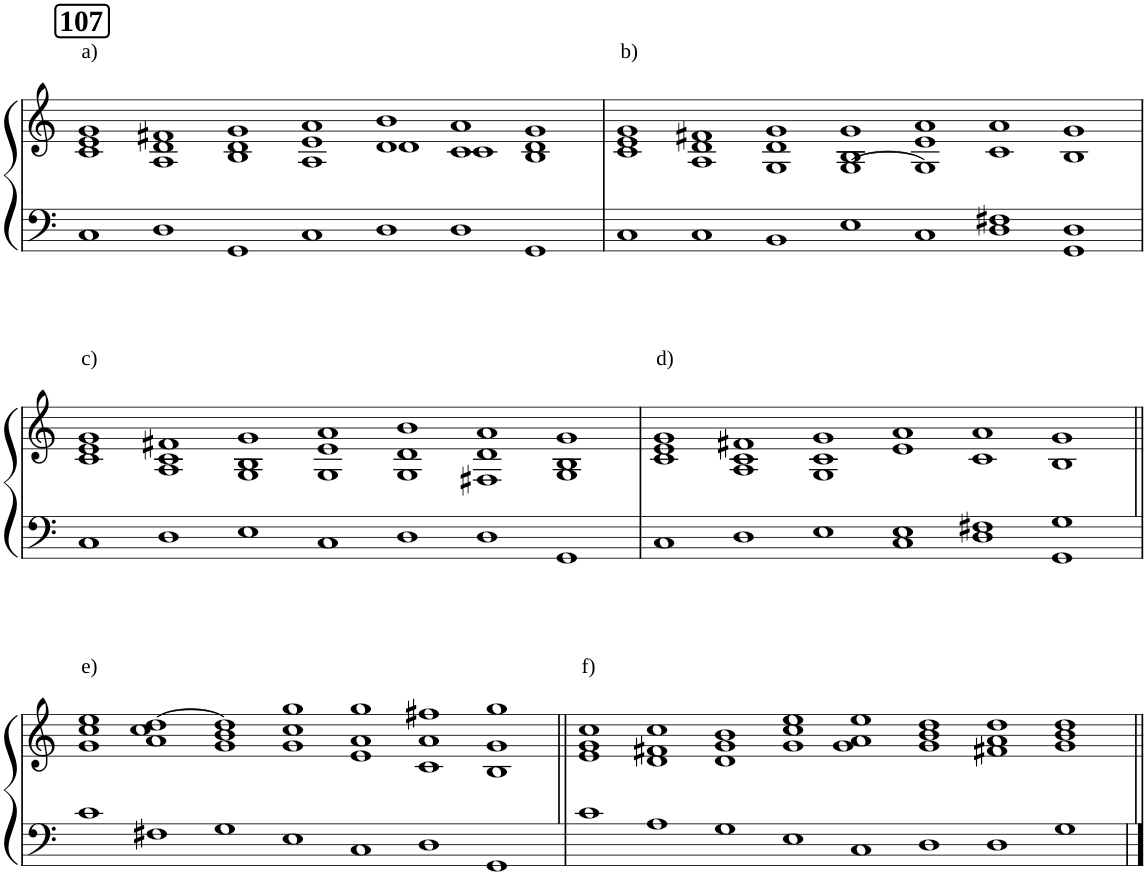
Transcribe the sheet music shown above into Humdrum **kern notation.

**kern	**kern
*part1	*part1
*staff2	*staff1
*I"Piano	*
*I'Pno	*
*clefF4	*clefG2
*k[]	*k[]
*M7/1	*M7/1
!!LO:REH:place=s1:a:B:cj:fs=14:t=107
=1	=1
*^	*^
*	*	*	*^
!	!	!LO:TX:a:t=a)	!	!
1%7ryy	1C	1g	1e	1c
.	1D	1f#X	1d	1A
.	1GG	1g	1d	1B
.	1C	1a	1e	1A
.	1D	1b	1d	1d
.	1D	1a	1c	1c
.	1GG	1g	1d	1B
=2	=2	=2	=2	=2
*	*^	*	*	*
!	!	!	!LO:TX:a:t=b)	!	!
00ryy	1%7ryy	1C	1g	1e	1c
.	.	1C	1f#X	1d	1A
.	.	1BB	1g	1d	1G
.	.	1E	1g	1B	[1G
.	.	1C	1a	1e	1G]
1F#X	.	1D	1a	1c	0ryy
1D	.	1GG	1g	1B	.
!!LO:LB:g=z	!!	!!
=3	=3	=3	=3	=3	=3
!	!	!	!LO:TX:a:t=c)	!	!
*	*v	*v	*	*	*
1%7ryy	1C	1g	1e	1c
.	1D	1f#X	1c	1A
.	1E	1g	1B	1G
.	1C	1a	1e	1G
.	1D	1b	1d	1G
.	1D	1a	1d	1F#X
.	1GG	1g	1B	1G
*v	*v	*	*	*
=4	=4	=4	=4
*M6/1	*M6/1	*	*
*^	*	*	*
*	*^	*	*	*
!	!	!	!LO:TX:a:t=d)	!	!
0.ryy	00.ryy	1C	1g	1e	1c
.	.	1D	1f#X	1c	1A
.	.	1E	1g	1c	1G
1E	.	1C	1a	1e	0.ryy
1F#X	.	1D	1a	1c	.
1G	.	1GG	1g	1B	.
*v	*v	*v	*	*	*
!!LO:LB:g=z	!!	!!
=5||	=5||	=5||	=5||
*M7/1	*M7/1	*	*
*^	*	*	*
*	*^	*	*	*
!	!	!	!LO:TX:a:t=e)	!	!
*	*v	*v	*	*	*
1%7ryy	1c	1ee	1cc	1g
.	1F#X	[1dd	1cc	1a
.	1G	1dd]	1b	1g
.	1E	1gg	1cc	1g
.	1C	1gg	1a	1e
.	1D	1ff#X	1a	1c
.	1GG	1gg	1g	1B
=6||	=6||	=6||	=6||	=6||
*M8/1	*	*M8/1	*	*
!	!	!LO:TX:a:t=f)	!	!
000ryy	1c	1cc	1g	1e
.	1A	1cc	1f#X	1d
.	1G	1b	1g	1d
.	1E	1ee	1cc	1g
.	1C	1ee	1a	1g
.	1D	1dd	1b	1g
.	1D	1dd	1a	1f#X
.	1G	1dd	1b	1g
*v	*v	*	*	*
*	*v	*v	*v
=||	=||
*-	*-
